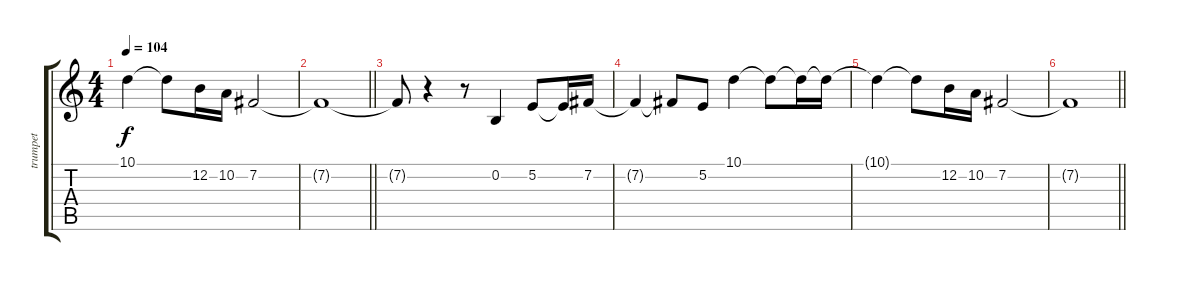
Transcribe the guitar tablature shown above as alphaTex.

\track ("trumpet" "trumpet") {instrument mutedtrumpet}
\staff {score tabs}
\tuning (E4 B3 G3 D3 A2 E2) {hide}
\ts (4 4)
\tempo 104
\clef g2
\ks c
10.1{t}.4{dy f} 10.1{t}.8 12.2.16 10.2.16 7.2.2 |
\barLineRight lightlight
7.2{t}.1{volume 5} |
7.2{t}.8 r.4 r.8{volume 7} 0.2.4 5.2.8 5.2{t}.16 7.2.16 |
7.2{t}.4 7.2{t}.8 5.2.8 10.1.4 10.1{t}.8 10.1{t}.16 10.1{t}.16 |
10.1{t}.4 10.1{t}.8 12.2.16 10.2.16 7.2.2 |
\barLineRight lightlight
7.2{t}.1{volume 0}
